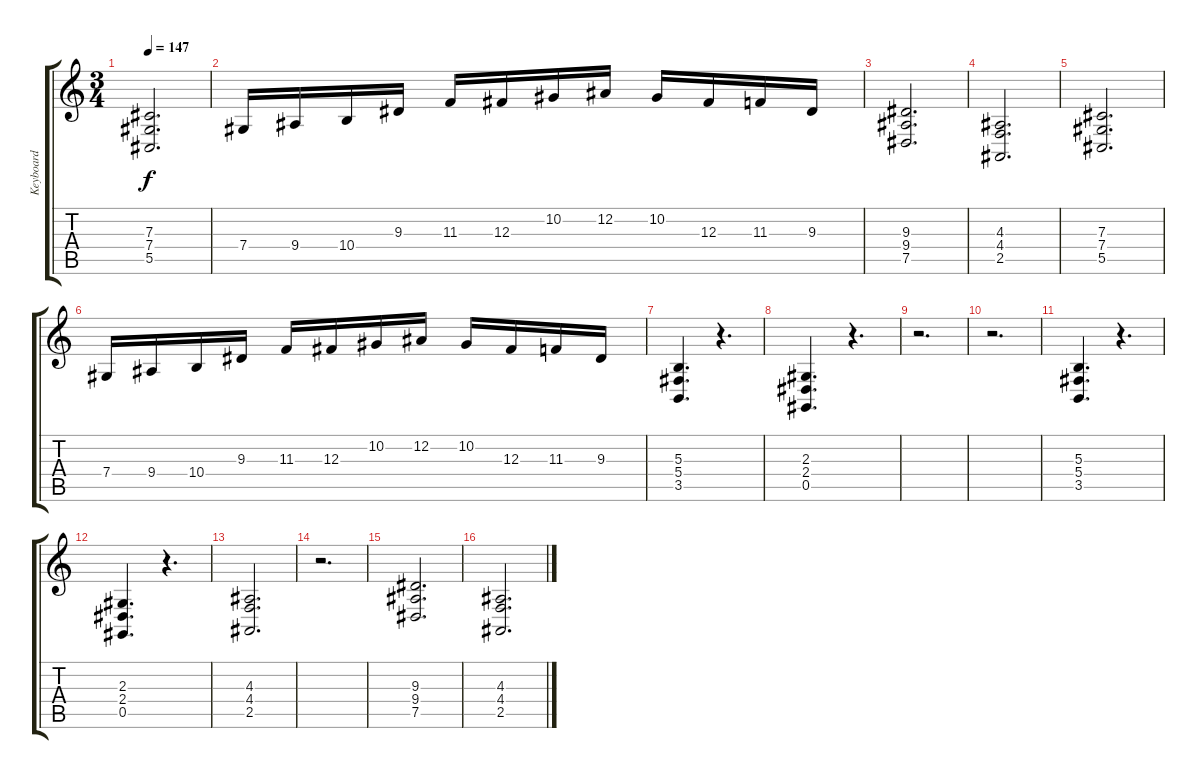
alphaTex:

\track ("Keyboard" "Keyboard") {instrument stringensemble1}
\staff {score tabs}
\tuning (Eb4 Bb3 Gb3 Db3 Ab2 Eb2) {hide}
\ts (3 4)
\tempo 147
\clef g2
\ks c
(7.3 7.4 5.5).2{d dy f} |
7.4.16 9.4.16 10.4.16 9.3.16 11.3.16 12.3.16 10.2.16 12.2.16 10.2.16 12.3.16 11.3.16 9.3.16 |
(9.3 9.4 7.5).2{d} |
(4.3 4.4 2.5).2{d} |
(7.3 7.4 5.5).2{d} |
7.4.16 9.4.16 10.4.16 9.3.16 11.3.16 12.3.16 10.2.16 12.2.16 10.2.16 12.3.16 11.3.16 9.3.16 |
(5.3 5.4 3.5).4{d} r.4{d} |
(2.3 2.4 0.5).4{d} r.4{d} |
r.2{d} |
r.2{d} |
(5.3 5.4 3.5).4{d} r.4{d} |
(2.3 2.4 0.5).4{d} r.4{d} |
(4.3 4.4 2.5).2{d} |
r.2{d} |
(9.3 9.4 7.5).2{d} |
(4.3 4.4 2.5).2{d}
